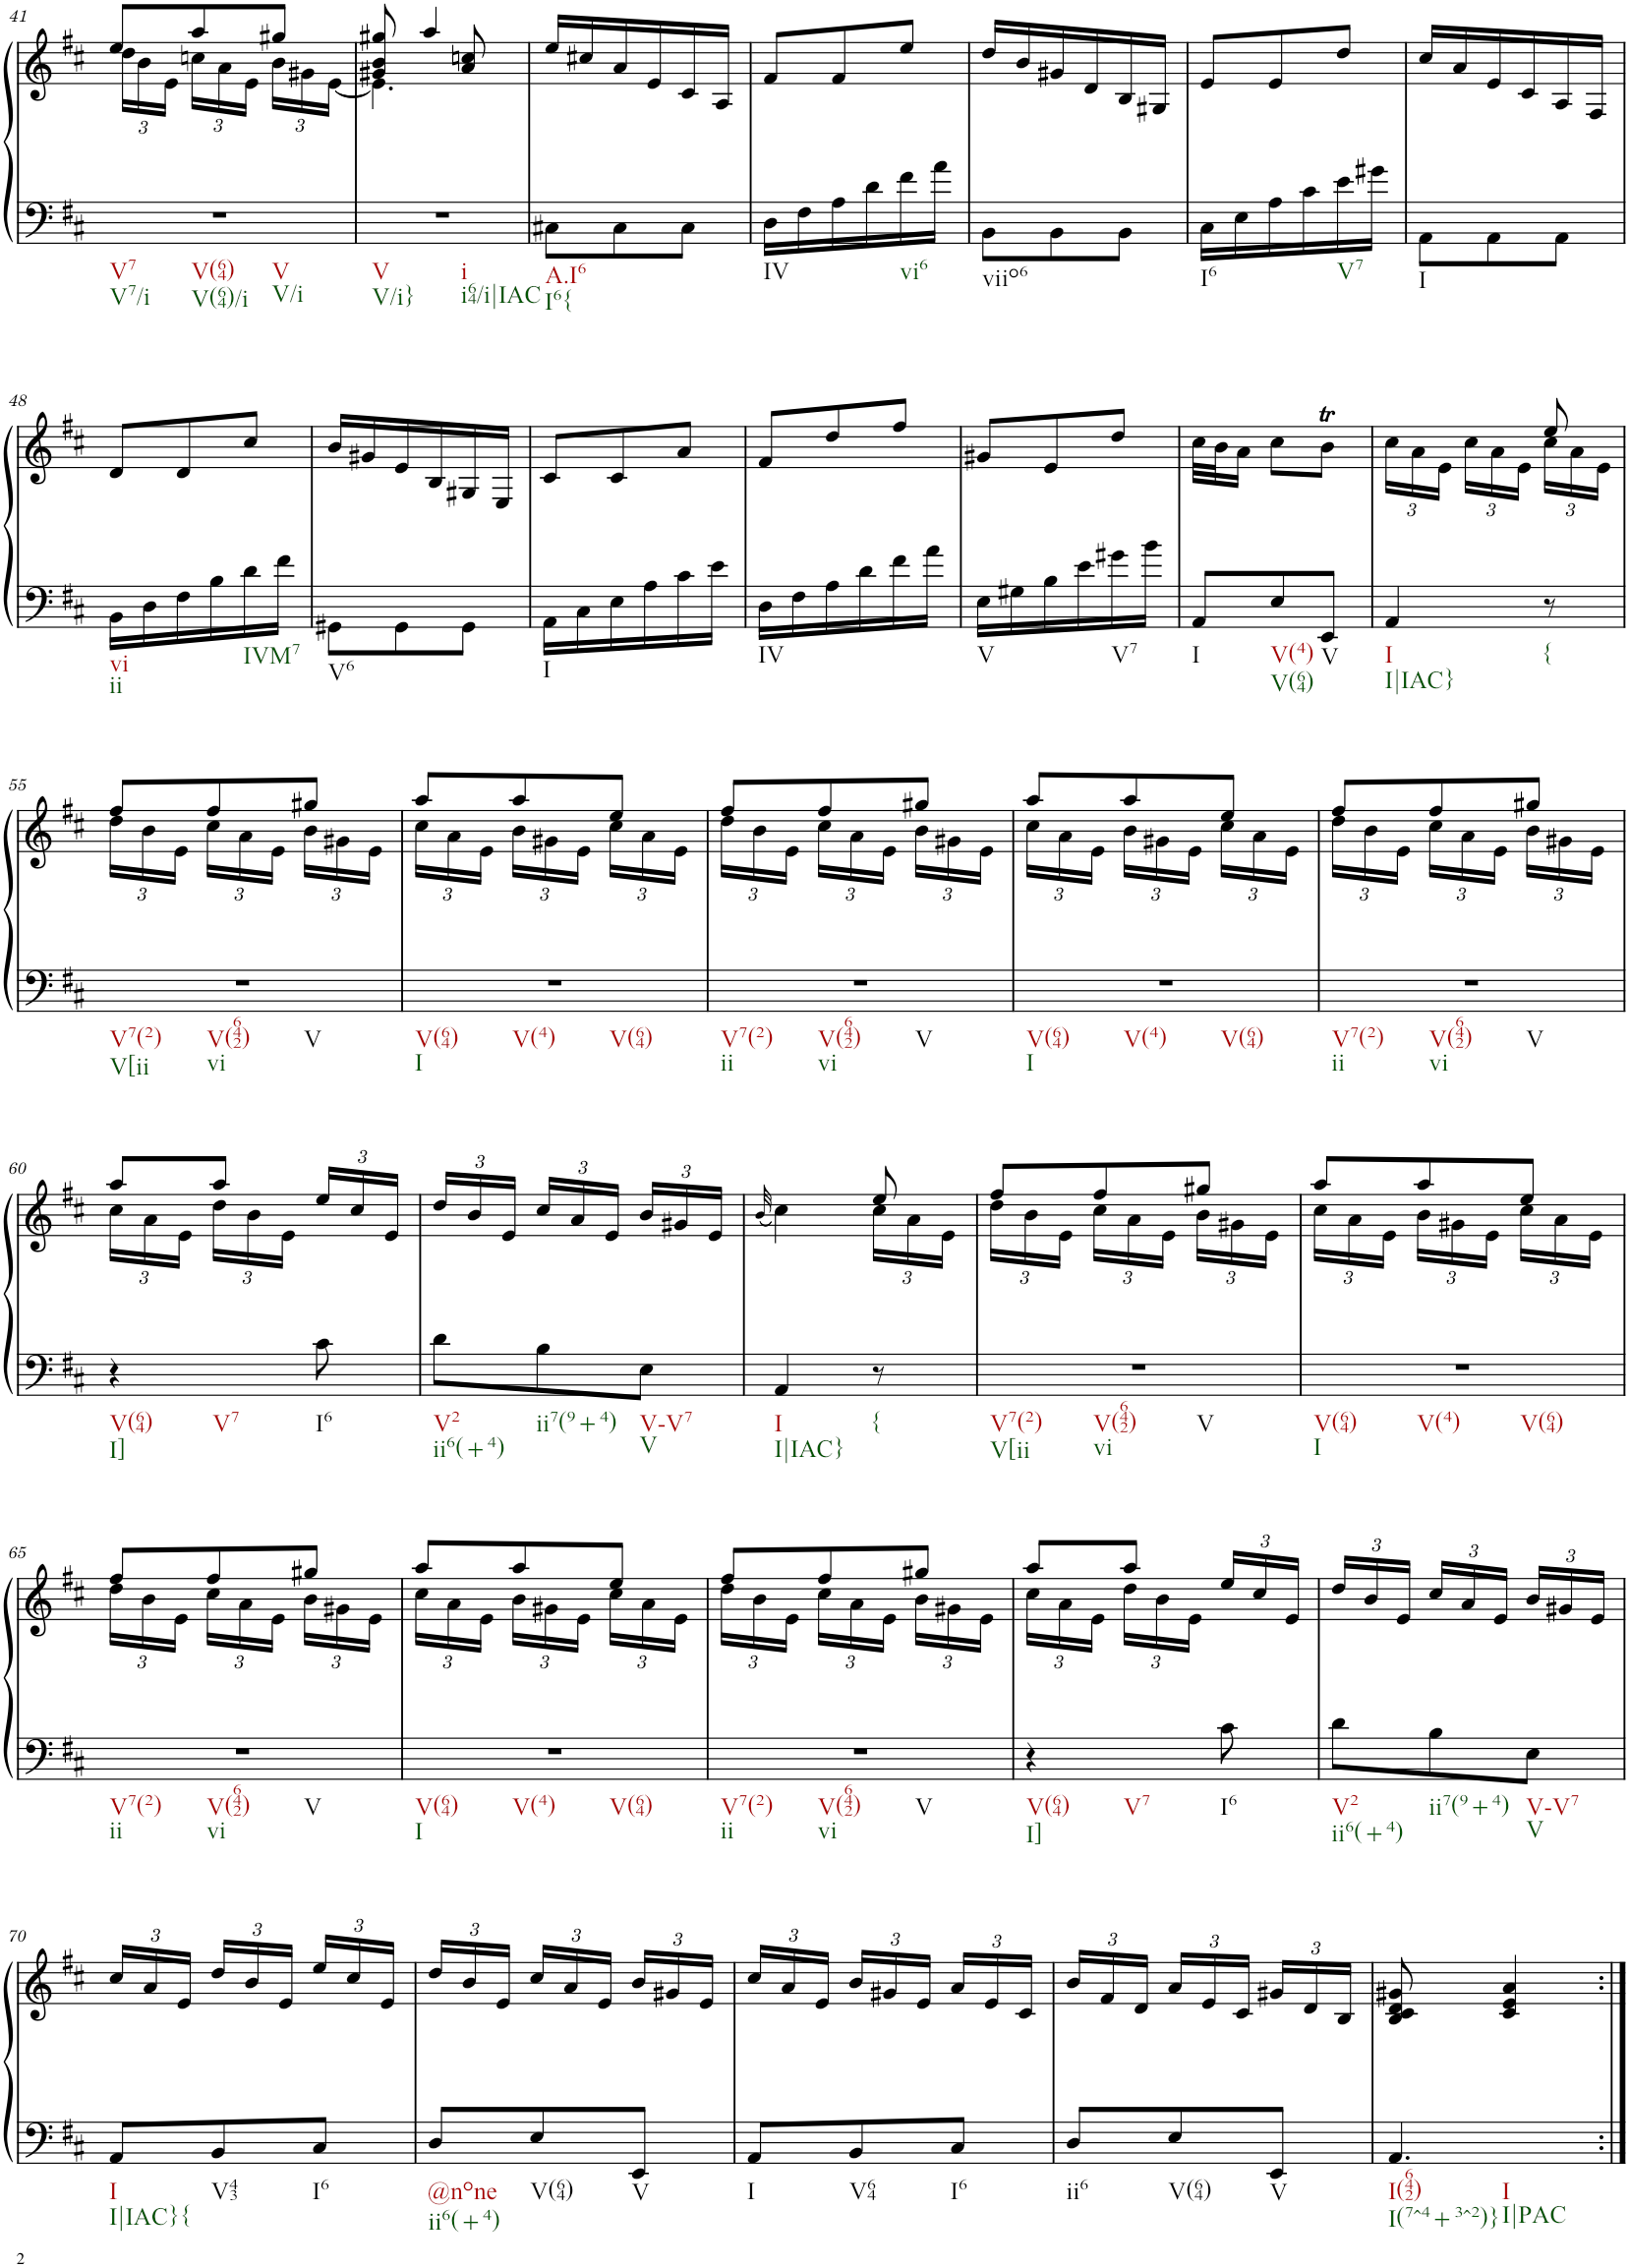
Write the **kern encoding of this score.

**kern	**kern
*part1	*part1
*staff2	*staff1
*I"Piano	*
*I'Pno.	*
!!LO:PB:g=z
*clefF4	*clefG2
*k[f#c#]	*k[f#c#]
*M3/8	*M3/8
=41	=41
*	*^
*	*	*Xbrackettup
!LO:TX:b:t=V7	!	!
!LO:TX:b:t=V7/i	!	!
!LO:TX:b:t=V(64)	!	!
!LO:TX:b:t=V(64)/i	!	!
!LO:TX:b:t=V	!	!
!LO:TX:b:t=V/i	!	!
4.r	8ee/L	24dd\LL
.	.	24b\
.	.	24e\JJ
.	8aa/	24ccn\LL
.	.	24a\
.	.	24e\JJ
.	8gg#X/J	24b\LL
.	.	24g#X\
.	.	[24e\JJ
=42	=42	=42
*	*	*^
!LO:TX:b:t=V	!	!	!
!LO:TX:b:t=V/i}	!	!	!
!LO:TX:b:t=i	!	!	!
!LO:TX:b:t=i64/i|IAC	!	!	!
4.r	8gg#X/	4.e\]	4g#X/ 4b/
.	4aa/	.	.
.	.	.	8a/ 8ccn/
=43	=43	=43	=43
!LO:TX:b:t=A.I6	!	!	!
!LO:TX:b:t=I6{	!	!	!
*	*v	*v	*v
8C#X\L	16ee/LL
.	16cc#X/
8C#\	16a/
.	16e/
8C#\J	16c#/
.	16A/JJ
=44	=44
!LO:TX:b:t=IV	!
16D\LL	8f#/L
16F#\	.
16A\	8f#/
16d\	.
!LO:TX:b:t=vi6	!
16f#\	8ee/J
16a\JJ	.
=45	=45
!LO:TX:b:t=viio6	!
8BB\L	16dd/LL
.	16b/
8BB\	16g#X/
.	16d/
8BB\J	16B/
.	16G#X/JJ
=46	=46
!LO:TX:b:t=I6	!
16C#\LL	8e/L
16E\	.
16A\	8e/
16c#\	.
!LO:TX:b:t=V7	!
16e\	8dd/J
16g#X\JJ	.
=47	=47
!LO:TX:b:t=I	!
8AA\L	16cc#/LL
.	16a/
8AA\	16e/
.	16c#/
8AA\J	16A/
.	16F#/JJ
!!LO:LB:g=z
=48	=48
!LO:TX:b:t=vi	!
!LO:TX:b:t=ii	!
16BB\LL	8d/L
16D\	.
16F#\	8d/
16B\	.
!LO:TX:b:t=IVM7	!
16d\	8cc#/J
16f#\JJ	.
=49	=49
!LO:TX:b:t=V6	!
8GG#X\L	16b/LL
.	16g#X/
8GG#\	16e/
.	16B/
8GG#\J	16G#X/
.	16E/JJ
=50	=50
!LO:TX:b:t=I	!
16AA\LL	8c#/L
16C#\	.
16E\	8c#/
16A\	.
16c#\	8a/J
16e\JJ	.
=51	=51
!LO:TX:b:t=IV	!
16D\LL	8f#/L
16F#\	.
16A\	8dd/
16d\	.
16f#\	8ff#/J
16a\JJ	.
=52	=52
!LO:TX:b:t=V	!
16E\LL	8g#X/L
16G#X\	.
16B\	8e/
16e\	.
!LO:TX:b:t=V7	!
16g#X\	8dd/J
16b\JJ	.
=53	=53
!LO:TX:b:t=I	!
8AA/L	32cc#\LLL
.	32b\J
.	16a\JJ
!LO:TX:b:t=V(4)	!
!LO:TX:b:t=V(64)	!
8E/	8cc#\L
!LO:TX:b:t=V	!
8EE/J	8bT\J
=54	=54
*	*^
!LO:TX:b:t=I	!	!
!LO:TX:b:t=I|IAC}	!	!
4AA/	24cc#\LL	4ryy
.	24a\	.
.	24e\JJ	.
.	24cc#\LL	.
.	24a\	.
.	24e\JJ	.
!LO:TX:b:t={	!	!
8r	8ee/	24cc#\LL
.	.	24a\
.	.	24e\JJ
!!LO:LB:g=z	!!
=55	=55	=55
!LO:TX:b:t=V7(2)	!	!
!LO:TX:b:t=V[ii	!	!
!LO:TX:b:t=V(642)	!	!
!LO:TX:b:t=vi	!	!
!LO:TX:b:t=V	!	!
4.r	8ff#/L	24dd\LL
.	.	24b\
.	.	24e\JJ
.	8ff#/	24cc#\LL
.	.	24a\
.	.	24e\JJ
.	8gg#X/J	24b\LL
.	.	24g#X\
.	.	24e\JJ
=56	=56	=56
!LO:TX:b:t=V(64)	!	!
!LO:TX:b:t=I	!	!
!LO:TX:b:t=V(4)	!	!
!LO:TX:b:t=V(64)	!	!
4.r	8aa/L	24cc#\LL
.	.	24a\
.	.	24e\JJ
.	8aa/	24b\LL
.	.	24g#X\
.	.	24e\JJ
.	8ee/J	24cc#\LL
.	.	24a\
.	.	24e\JJ
=57	=57	=57
!LO:TX:b:t=V7(2)	!	!
!LO:TX:b:t=ii	!	!
!LO:TX:b:t=V(642)	!	!
!LO:TX:b:t=vi	!	!
!LO:TX:b:t=V	!	!
4.r	8ff#/L	24dd\LL
.	.	24b\
.	.	24e\JJ
.	8ff#/	24cc#\LL
.	.	24a\
.	.	24e\JJ
.	8gg#X/J	24b\LL
.	.	24g#X\
.	.	24e\JJ
=58	=58	=58
!LO:TX:b:t=V(64)	!	!
!LO:TX:b:t=I	!	!
!LO:TX:b:t=V(4)	!	!
!LO:TX:b:t=V(64)	!	!
4.r	8aa/L	24cc#\LL
.	.	24a\
.	.	24e\JJ
.	8aa/	24b\LL
.	.	24g#X\
.	.	24e\JJ
.	8ee/J	24cc#\LL
.	.	24a\
.	.	24e\JJ
=59	=59	=59
!LO:TX:b:t=V7(2)	!	!
!LO:TX:b:t=ii	!	!
!LO:TX:b:t=V(642)	!	!
!LO:TX:b:t=vi	!	!
!LO:TX:b:t=V	!	!
4.r	8ff#/L	24dd\LL
.	.	24b\
.	.	24e\JJ
.	8ff#/	24cc#\LL
.	.	24a\
.	.	24e\JJ
.	8gg#X/J	24b\LL
.	.	24g#X\
.	.	24e\JJ
!!LO:LB:g=z	!!
=60	=60	=60
!LO:TX:b:t=V(64)	!	!
!LO:TX:b:t=I]	!	!
!LO:TX:b:t=V7	!	!
4r	8aa/L	24cc#\LL
.	.	24a\
.	.	24e\JJ
.	8aa/J	24dd\LL
.	.	24b\
.	.	24e\JJ
!LO:TX:b:t=I6	!	!
8c#\	24ee/LL	8ryy
.	24cc#/	.
.	24e/JJ	.
*	*v	*v
=61	=61
!LO:TX:b:t=V2	!
!LO:TX:b:t=ii6(+4)	!
8d\L	24dd/LL
.	24b/
.	24e/JJ
!LO:TX:b:t=ii7(9+4)	!
8B\	24cc#/LL
.	24a/
.	24e/JJ
!LO:TX:b:t=V-V7	!
!LO:TX:b:t=V	!
8E\J	24b/LL
.	24g#X/
.	24e/JJ
=62	=62
.	(32qb/
*	*^
!LO:TX:b:t=I	!	!
!LO:TX:b:t=I|IAC}	!	!
4AA/	4cc#\)	4ryy
!LO:TX:b:t={	!	!
8r	8ee/	24cc#\LL
.	.	24a\
.	.	24e\JJ
=63	=63	=63
!LO:TX:b:t=V7(2)	!	!
!LO:TX:b:t=V[ii	!	!
!LO:TX:b:t=V(642)	!	!
!LO:TX:b:t=vi	!	!
!LO:TX:b:t=V	!	!
4.r	8ff#/L	24dd\LL
.	.	24b\
.	.	24e\JJ
.	8ff#/	24cc#\LL
.	.	24a\
.	.	24e\JJ
.	8gg#X/J	24b\LL
.	.	24g#X\
.	.	24e\JJ
=64	=64	=64
!LO:TX:b:t=V(64)	!	!
!LO:TX:b:t=I	!	!
!LO:TX:b:t=V(4)	!	!
!LO:TX:b:t=V(64)	!	!
4.r	8aa/L	24cc#\LL
.	.	24a\
.	.	24e\JJ
.	8aa/	24b\LL
.	.	24g#X\
.	.	24e\JJ
.	8ee/J	24cc#\LL
.	.	24a\
.	.	24e\JJ
!!LO:LB:g=z	!!
=65	=65	=65
!LO:TX:b:t=V7(2)	!	!
!LO:TX:b:t=ii	!	!
!LO:TX:b:t=V(642)	!	!
!LO:TX:b:t=vi	!	!
!LO:TX:b:t=V	!	!
4.r	8ff#/L	24dd\LL
.	.	24b\
.	.	24e\JJ
.	8ff#/	24cc#\LL
.	.	24a\
.	.	24e\JJ
.	8gg#X/J	24b\LL
.	.	24g#X\
.	.	24e\JJ
=66	=66	=66
!LO:TX:b:t=V(64)	!	!
!LO:TX:b:t=I	!	!
!LO:TX:b:t=V(4)	!	!
!LO:TX:b:t=V(64)	!	!
4.r	8aa/L	24cc#\LL
.	.	24a\
.	.	24e\JJ
.	8aa/	24b\LL
.	.	24g#X\
.	.	24e\JJ
.	8ee/J	24cc#\LL
.	.	24a\
.	.	24e\JJ
=67	=67	=67
!LO:TX:b:t=V7(2)	!	!
!LO:TX:b:t=ii	!	!
!LO:TX:b:t=V(642)	!	!
!LO:TX:b:t=vi	!	!
!LO:TX:b:t=V	!	!
4.r	8ff#/L	24dd\LL
.	.	24b\
.	.	24e\JJ
.	8ff#/	24cc#\LL
.	.	24a\
.	.	24e\JJ
.	8gg#X/J	24b\LL
.	.	24g#X\
.	.	24e\JJ
=68	=68	=68
!LO:TX:b:t=V(64)	!	!
!LO:TX:b:t=I]	!	!
!LO:TX:b:t=V7	!	!
4r	8aa/L	24cc#\LL
.	.	24a\
.	.	24e\JJ
.	8aa/J	24dd\LL
.	.	24b\
.	.	24e\JJ
!LO:TX:b:t=I6	!	!
8c#\	24ee/LL	8ryy
.	24cc#/	.
.	24e/JJ	.
*	*v	*v
=69	=69
!LO:TX:b:t=V2	!
!LO:TX:b:t=ii6(+4)	!
8d\L	24dd/LL
.	24b/
.	24e/JJ
!LO:TX:b:t=ii7(9+4)	!
8B\	24cc#/LL
.	24a/
.	24e/JJ
!LO:TX:b:t=V-V7	!
!LO:TX:b:t=V	!
8E\J	24b/LL
.	24g#X/
.	24e/JJ
!!LO:LB:g=z
=70	=70
!LO:TX:b:t=I	!
!LO:TX:b:t=I|IAC}{	!
8AA/L	24cc#/LL
.	24a/
.	24e/JJ
!LO:TX:b:t=V43	!
8BB/	24dd/LL
.	24b/
.	24e/JJ
!LO:TX:b:t=I6	!
8C#/J	24ee/LL
.	24cc#/
.	24e/JJ
=71	=71
!LO:TX:b:t=@none	!
!LO:TX:b:t=ii6(+4)	!
8D/L	24dd/LL
.	24b/
.	24e/JJ
!LO:TX:b:t=V(64)	!
8E/	24cc#/LL
.	24a/
.	24e/JJ
!LO:TX:b:t=V	!
8EE/J	24b/LL
.	24g#X/
.	24e/JJ
=72	=72
!LO:TX:b:t=I	!
8AA/L	24cc#/LL
.	24a/
.	24e/JJ
!LO:TX:b:t=V64	!
8BB/	24b/LL
.	24g#X/
.	24e/JJ
!LO:TX:b:t=I6	!
8C#/J	24a/LL
.	24e/
.	24c#/JJ
=73	=73
!LO:TX:b:t=ii6	!
8D/L	24b/LL
.	24f#/
.	24d/JJ
!LO:TX:b:t=V(64)	!
8E/	24a/LL
.	24e/
.	24c#/JJ
!LO:TX:b:t=V	!
8EE/J	24g#X/LL
.	24d/
.	24B/JJ
=74	=74
!LO:TX:b:t=I(642)	!
!LO:TX:b:t=I(7^4+3^2)}	!
!LO:TX:b:t=I	!
!LO:TX:b:t=I|PAC	!
4.AA/	8B/ 8c#/ 8d/ 8g#X/
.	4c#/ 4e/ 4a/
=:|!	=:|!
*-	*-
